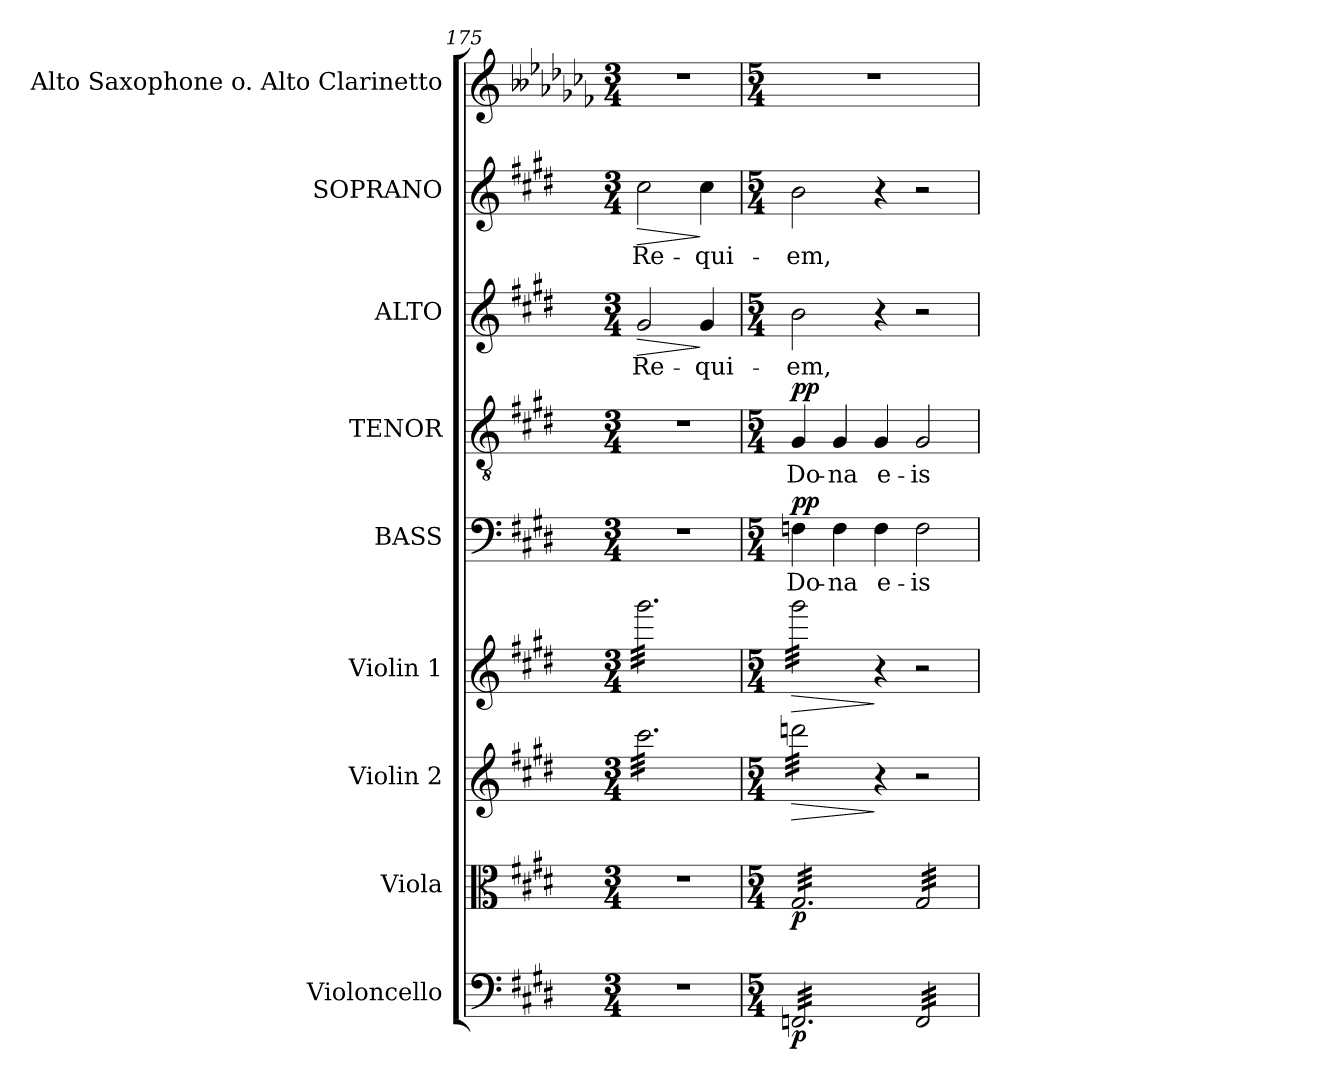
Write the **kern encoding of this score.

**kern	**dynam	**kern	**dynam	**kern	**dynam	**kern	**dynam	**kern	**text	**dynam	**kern	**text	**dynam	**kern	**text	**dynam	**kern	**text	**dynam	**kern
*part9	*part9	*part8	*part8	*part7	*part7	*part6	*part6	*part5	*part5	*part5	*part4	*part4	*part4	*part3	*part3	*part3	*part2	*part2	*part2	*part1
*staff9	*staff9	*staff8	*staff8	*staff7	*staff7	*staff6	*staff6	*staff5	*staff5	*staff5	*staff4	*staff4	*staff4	*staff3	*staff3	*staff3	*staff2	*staff2	*staff2	*staff1
*I"Violoncello	*	*I"Viola	*	*I"Violin 2	*	*I"Violin 1	*	*I"BASS	*	*	*I"TENOR	*	*	*I"ALTO	*	*	*I"SOPRANO	*	*	*I"Alto Saxophone o. Alto Clarinetto
*I'Vc.	*	*I'Vla.	*	*I'Vln. 2	*	*I'Vln. 1	*	*I'B.	*	*	*I'T.	*	*	*I'A.	*	*	*I'S.	*	*	*I'Alto Sax. o. Alto Clar.
*clefF4	*	*clefC3	*	*clefG2	*	*clefG2	*	*clefF4	*	*	*clefGv2	*	*	*clefG2	*	*	*clefG2	*	*	*clefG2
*	*	*	*	*	*	*	*	*	*	*	*ITrd7c12	*	*	*	*	*	*	*	*	*ITrd5c9
*k[f#c#g#d#]	*	*k[f#c#g#d#]	*	*k[f#c#g#d#]	*	*k[f#c#g#d#]	*	*k[f#c#g#d#]	*	*	*k[f#c#g#d#]	*	*	*k[f#c#g#d#]	*	*	*k[f#c#g#d#]	*	*	*k[b--e-a-d-g-c-f-]
*E:	*	*E:	*	*E:	*	*E:	*	*E:	*	*	*E:	*	*	*E:	*	*	*E:	*	*	*F-:
*M3/4	*	*M3/4	*	*M3/4	*	*M3/4	*	*M3/4	*	*	*M3/4	*	*	*M3/4	*	*	*M3/4	*	*	*M3/4
=175	=175	=175	=175	=175	=175	=175	=175	=175	=175	=175	=175	=175	=175	=175	=175	=175	=175	=175	=175	=175
!LO:N:vis=1	!	!LO:N:vis=1	!	!	!	!	!	!LO:N:vis=1	!	!	!LO:N:vis=1	!	!	!	!	!	!	!	!	!
!	!	!	!	!	!	!	!	!	!	!	!	!	!	!	!LO:LY:b:color=#000000	!LO:HP:b	!	!	!	!
!	!	!	!	!	!	!	!	!	!	!	!	!	!	!	!	!	!	!LO:LY:b:color=#000000	!LO:HP:b	!LO:N:vis=1
*	*	*	*	*tremolo	*	*	*	*	*	*	*	*	*	*	*	*	*	*	*	*
*	*	*	*	*	*	*tremolo	*	*	*	*	*	*	*	*	*	*	*	*	*	*
2.r	.	2.r	.	32ccc#i\LLL	.	32ggg#i\LLL	.	2.r	.	.	2.r	.	.	2g#i/	Re-	>	2cc#i\	Re-	>	2.r
.	.	.	.	32ccc#i\	.	32ggg#i\	.	.	.	.	.	.	.	.	.	.	.	.	.	.
.	.	.	.	32ccc#i\	.	32ggg#i\	.	.	.	.	.	.	.	.	.	.	.	.	.	.
.	.	.	.	32ccc#i\	.	32ggg#i\	.	.	.	.	.	.	.	.	.	.	.	.	.	.
.	.	.	.	32ccc#i\	.	32ggg#i\	.	.	.	.	.	.	.	.	.	.	.	.	.	.
.	.	.	.	32ccc#i\	.	32ggg#i\	.	.	.	.	.	.	.	.	.	.	.	.	.	.
.	.	.	.	32ccc#i\	.	32ggg#i\	.	.	.	.	.	.	.	.	.	.	.	.	.	.
.	.	.	.	32ccc#i\	.	32ggg#i\	.	.	.	.	.	.	.	.	.	.	.	.	.	.
.	.	.	.	32ccc#i\	.	32ggg#i\	.	.	.	.	.	.	.	.	.	.	.	.	.	.
.	.	.	.	32ccc#i\	.	32ggg#i\	.	.	.	.	.	.	.	.	.	.	.	.	.	.
.	.	.	.	32ccc#i\	.	32ggg#i\	.	.	.	.	.	.	.	.	.	.	.	.	.	.
.	.	.	.	32ccc#i\	.	32ggg#i\	.	.	.	.	.	.	.	.	.	.	.	.	.	.
.	.	.	.	32ccc#i\	.	32ggg#i\	.	.	.	.	.	.	.	.	.	.	.	.	.	.
.	.	.	.	32ccc#i\	.	32ggg#i\	.	.	.	.	.	.	.	.	.	.	.	.	.	.
.	.	.	.	32ccc#i\	.	32ggg#i\	.	.	.	.	.	.	.	.	.	.	.	.	.	.
.	.	.	.	32ccc#i\	.	32ggg#i\	.	.	.	.	.	.	.	.	.	.	.	.	.	.
!	!	!	!	!	!	!	!	!	!	!	!	!	!	!	!LO:LY:b:color=#000000	!	!	!	!	!
!	!	!	!	!	!	!	!	!	!	!	!	!	!	!	!	!	!	!LO:LY:b:color=#000000	!	!
.	.	.	.	32ccc#i\	.	32ggg#i\	.	.	.	.	.	.	.	4g#i/	-qui-	]	4cc#i\	-qui-	]	.
.	.	.	.	32ccc#i\	.	32ggg#i\	.	.	.	.	.	.	.	.	.	.	.	.	.	.
.	.	.	.	32ccc#i\	.	32ggg#i\	.	.	.	.	.	.	.	.	.	.	.	.	.	.
.	.	.	.	32ccc#i\	.	32ggg#i\	.	.	.	.	.	.	.	.	.	.	.	.	.	.
.	.	.	.	32ccc#i\	.	32ggg#i\	.	.	.	.	.	.	.	.	.	.	.	.	.	.
.	.	.	.	32ccc#i\	.	32ggg#i\	.	.	.	.	.	.	.	.	.	.	.	.	.	.
.	.	.	.	32ccc#i\	.	32ggg#i\	.	.	.	.	.	.	.	.	.	.	.	.	.	.
.	.	.	.	32ccc#i\JJJ	.	32ggg#i\JJJ	.	.	.	.	.	.	.	.	.	.	.	.	.	.
=176	=176	=176	=176	=176	=176	=176	=176	=176	=176	=176	=176	=176	=176	=176	=176	=176	=176	=176	=176	=176
*M5/4	*	*M5/4	*	*M5/4	*	*M5/4	*	*M5/4	*	*	*M5/4	*	*	*M5/4	*	*	*M5/4	*	*	*M5/4
!	!	!	!	!	!LO:HP:b	!	!LO:HP:b	!	!	!	!	!	!	!	!	!	!	!	!	!
!	!	!	!	!	!	!	!	!	!LO:LY:b:color=#000000	!	!	!	!	!	!	!	!	!	!	!
!	!	!	!	!	!	!	!	!	!	!	!	!LO:LY:b:color=#000000	!	!	!	!	!	!	!	!
!	!	!	!	!	!	!	!	!	!	!	!	!	!	!	!LO:LY:b:color=#000000	!	!	!	!	!
!	!	!	!	!	!	!	!	!	!	!	!	!	!	!	!	!	!	!LO:LY:b:color=#000000	!	!LO:N:vis=1
*tremolo	*	*	*	*	*	*	*	*	*	*	*	*	*	*	*	*	*	*	*	*
*	*	*tremolo	*	*	*	*	*	*	*	*	*	*	*	*	*	*	*	*	*	*
32FFni/LLL	p	32G#i/LLL	p	32dddni\LLL	>	32ggg#i\LLL	>	4Fni\	Do-	pp	4GG#i/	Do-	pp	2bi\	-em,	.	2bi\	-em,	.	4%5r
32FFni/	.	32G#i/	.	32dddni\	.	32ggg#i\	.	.	.	.	.	.	.	.	.	.	.	.	.	.
32FFni/	.	32G#i/	.	32dddni\	.	32ggg#i\	.	.	.	.	.	.	.	.	.	.	.	.	.	.
32FFni/	.	32G#i/	.	32dddni\	.	32ggg#i\	.	.	.	.	.	.	.	.	.	.	.	.	.	.
32FFni/	.	32G#i/	.	32dddni\	.	32ggg#i\	.	.	.	.	.	.	.	.	.	.	.	.	.	.
32FFni/	.	32G#i/	.	32dddni\	.	32ggg#i\	.	.	.	.	.	.	.	.	.	.	.	.	.	.
32FFni/	.	32G#i/	.	32dddni\	.	32ggg#i\	.	.	.	.	.	.	.	.	.	.	.	.	.	.
32FFni/	.	32G#i/	.	32dddni\	.	32ggg#i\	.	.	.	.	.	.	.	.	.	.	.	.	.	.
!	!	!	!	!	!	!	!	!	!LO:LY:b:color=#000000	!	!	!	!	!	!	!	!	!	!	!
!	!	!	!	!	!	!	!	!	!	!	!	!LO:LY:b:color=#000000	!	!	!	!	!	!	!	!
32FFni/	.	32G#i/	.	32dddni\	.	32ggg#i\	.	4Fi\	-na	.	4GG#i/	-na	.	.	.	.	.	.	.	.
32FFni/	.	32G#i/	.	32dddni\	.	32ggg#i\	.	.	.	.	.	.	.	.	.	.	.	.	.	.
32FFni/	.	32G#i/	.	32dddni\	.	32ggg#i\	.	.	.	.	.	.	.	.	.	.	.	.	.	.
32FFni/	.	32G#i/	.	32dddni\	.	32ggg#i\	.	.	.	.	.	.	.	.	.	.	.	.	.	.
32FFni/	.	32G#i/	.	32dddni\	.	32ggg#i\	.	.	.	.	.	.	.	.	.	.	.	.	.	.
32FFni/	.	32G#i/	.	32dddni\	.	32ggg#i\	.	.	.	.	.	.	.	.	.	.	.	.	.	.
32FFni/	.	32G#i/	.	32dddni\	.	32ggg#i\	.	.	.	.	.	.	.	.	.	.	.	.	.	.
32FFni/	.	32G#i/	.	32dddni\JJJ	.	32ggg#i\JJJ	.	.	.	.	.	.	.	.	.	.	.	.	.	.
*	*	*	*	*	*	*Xtremolo	*	*	*	*	*	*	*	*	*	*	*	*	*	*
*	*	*	*	*Xtremolo	*	*	*	*	*	*	*	*	*	*	*	*	*	*	*	*
!	!	!	!	!	!	!	!	!	!LO:LY:b:color=#000000	!	!	!	!	!	!	!	!	!	!	!
!	!	!	!	!	!	!	!	!	!	!	!	!LO:LY:b:color=#000000	!	!	!	!	!	!	!	!
32FFni/	.	32G#i/	.	4r	]	4r	]	4Fi\	e-	.	4GG#i/	e-	.	4r	.	.	4r	.	.	.
32FFni/	.	32G#i/	.	.	.	.	.	.	.	.	.	.	.	.	.	.	.	.	.	.
32FFni/	.	32G#i/	.	.	.	.	.	.	.	.	.	.	.	.	.	.	.	.	.	.
32FFni/	.	32G#i/	.	.	.	.	.	.	.	.	.	.	.	.	.	.	.	.	.	.
32FFni/	.	32G#i/	.	.	.	.	.	.	.	.	.	.	.	.	.	.	.	.	.	.
32FFni/	.	32G#i/	.	.	.	.	.	.	.	.	.	.	.	.	.	.	.	.	.	.
32FFni/	.	32G#i/	.	.	.	.	.	.	.	.	.	.	.	.	.	.	.	.	.	.
32FFni/JJJ	.	32G#i/JJJ	.	.	.	.	.	.	.	.	.	.	.	.	.	.	.	.	.	.
!	!	!	!	!	!	!	!	!	!LO:LY:b:color=#000000	!	!	!	!	!	!	!	!	!	!	!
!	!	!	!	!	!	!	!	!	!	!	!	!LO:LY:b:color=#000000	!	!	!	!	!	!	!	!
32FFi/LLL	.	32G#i/LLL	.	2r	.	2r	.	2Fi\	-is	.	2GG#i/	-is	.	2r	.	.	2r	.	.	.
32FFi/	.	32G#i/	.	.	.	.	.	.	.	.	.	.	.	.	.	.	.	.	.	.
32FFi/	.	32G#i/	.	.	.	.	.	.	.	.	.	.	.	.	.	.	.	.	.	.
32FFi/	.	32G#i/	.	.	.	.	.	.	.	.	.	.	.	.	.	.	.	.	.	.
32FFi/	.	32G#i/	.	.	.	.	.	.	.	.	.	.	.	.	.	.	.	.	.	.
32FFi/	.	32G#i/	.	.	.	.	.	.	.	.	.	.	.	.	.	.	.	.	.	.
32FFi/	.	32G#i/	.	.	.	.	.	.	.	.	.	.	.	.	.	.	.	.	.	.
32FFi/	.	32G#i/	.	.	.	.	.	.	.	.	.	.	.	.	.	.	.	.	.	.
32FFi/	.	32G#i/	.	.	.	.	.	.	.	.	.	.	.	.	.	.	.	.	.	.
32FFi/	.	32G#i/	.	.	.	.	.	.	.	.	.	.	.	.	.	.	.	.	.	.
32FFi/	.	32G#i/	.	.	.	.	.	.	.	.	.	.	.	.	.	.	.	.	.	.
32FFi/	.	32G#i/	.	.	.	.	.	.	.	.	.	.	.	.	.	.	.	.	.	.
32FFi/	.	32G#i/	.	.	.	.	.	.	.	.	.	.	.	.	.	.	.	.	.	.
32FFi/	.	32G#i/	.	.	.	.	.	.	.	.	.	.	.	.	.	.	.	.	.	.
32FFi/	.	32G#i/	.	.	.	.	.	.	.	.	.	.	.	.	.	.	.	.	.	.
32FFi/JJJ	.	32G#i/JJJ	.	.	.	.	.	.	.	.	.	.	.	.	.	.	.	.	.	.
*	*	*Xtremolo	*	*	*	*	*	*	*	*	*	*	*	*	*	*	*	*	*	*
*Xtremolo	*	*	*	*	*	*	*	*	*	*	*	*	*	*	*	*	*	*	*	*
=	=	=	=	=	=	=	=	=	=	=	=	=	=	=	=	=	=	=	=	=
*-	*-	*-	*-	*-	*-	*-	*-	*-	*-	*-	*-	*-	*-	*-	*-	*-	*-	*-	*-	*-
